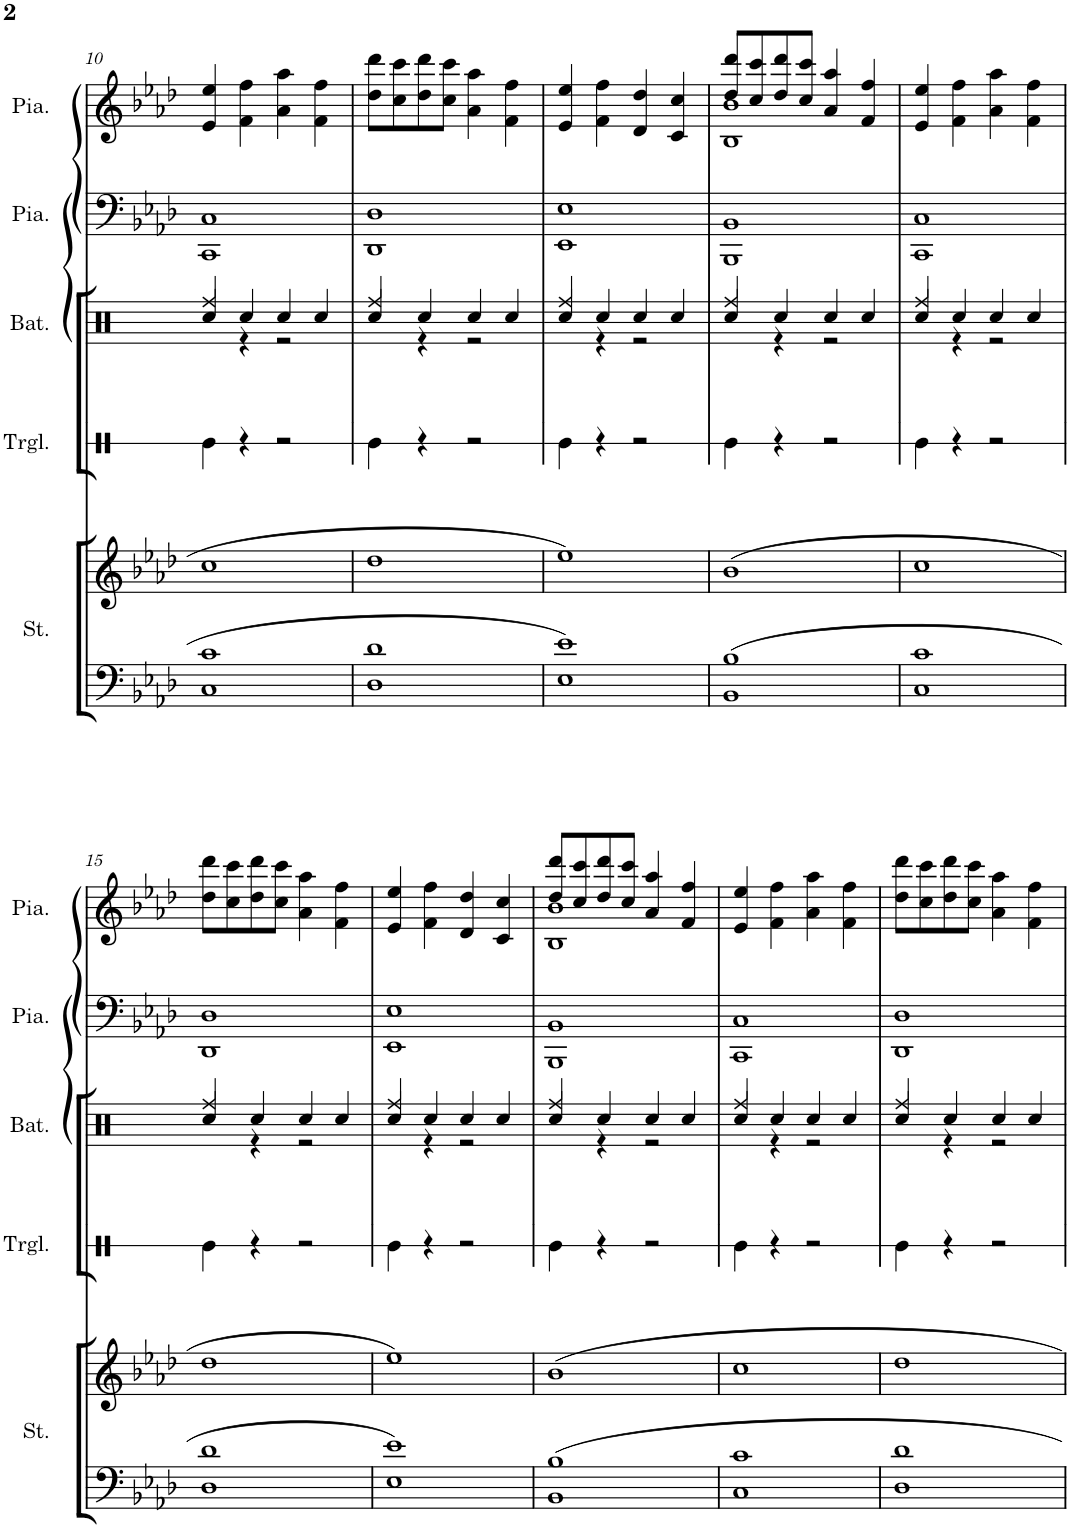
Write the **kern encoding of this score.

**kern	**kern	**kern	**kern	**kern	**kern
*part5	*part5	*part4	*part3	*part2	*part1
*staff6	*staff5	*staff4	*staff3	*staff2	*staff1
*I"Cordes	*	*I"Triangle	*I"Batterie	*I"Piano	*I"Piano
*	*	*I'Trgl.	*I'Bat.	*I'Pia.	*I'Pia.
!!LO:PB:g=z
*clefF4	*clefG2	*clefX	*clefX	*clefF4	*clefG2
*k[b-e-a-d-]	*k[b-e-a-d-]	*k[]	*k[]	*k[b-e-a-d-]	*k[b-e-a-d-]
*M4/4	*M4/4	*M4/4	*M4/4	*M4/4	*M4/4
=10	=10	=10	=10	=10	=10
*	*	*	*^	*	*
1C 1c	1cc	4Re\	4Rcc/	4Rff/	1CC 1C	4e-/ 4ee-/
.	.	4r	4Rcc/	4r	.	4f\ 4ff\
.	.	2r	4Rcc/	2r	.	4a-\ 4aa-\
.	.	.	4Rcc/	.	.	4f\ 4ff\
=11	=11	=11	=11	=11	=11	=11
1D- 1d-	1dd-	4Re\	4Rcc/	4Rff/	1DD- 1D-	8dd-\ 8ddd-\L
.	.	.	.	.	.	8cc\ 8ccc\
.	.	4r	4Rcc/	4r	.	8dd-\ 8ddd-\
.	.	.	.	.	.	8cc\ 8ccc\J
.	.	2r	4Rcc/	2r	.	4a-\ 4aa-\
.	.	.	4Rcc/	.	.	4f\ 4ff\
=12	=12	=12	=12	=12	=12	=12
1E- 1e-	1ee-	4Re\	4Rcc/	4Rff/	1EE- 1E-	4e-/ 4ee-/
.	.	4r	4Rcc/	4r	.	4f\ 4ff\
.	.	2r	4Rcc/	2r	.	4d-/ 4dd-/
.	.	.	4Rcc/	.	.	4c/ 4cc/
=13	=13	=13	=13	=13	=13	=13
*	*	*	*	*	*	*^
1BB- 1B-	(1b-	4Re\	4Rcc/	4Rff/	1BBB- 1BB-	8dd-/ 8ddd-/L	1B- 1b-
.	.	.	.	.	.	8cc/ 8ccc/	.
.	.	4r	4Rcc/	4r	.	8dd-/ 8ddd-/	.
.	.	.	.	.	.	8cc/ 8ccc/J	.
.	.	2r	4Rcc/	2r	.	4a-/ 4aa-/	.
.	.	.	4Rcc/	.	.	4f/ 4ff/	.
*	*	*	*	*	*	*v	*v
=14	=14	=14	=14	=14	=14	=14
1C 1c	1cc	4Re\	4Rcc/	4Rff/	1CC 1C	4e-/ 4ee-/
.	.	4r	4Rcc/	4r	.	4f\ 4ff\
.	.	2r	4Rcc/	2r	.	4a-\ 4aa-\
.	.	.	4Rcc/	.	.	4f\ 4ff\
!!LO:LB:g=z
=15	=15	=15	=15	=15	=15	=15
1D- 1d-	1dd-	4Re\	4Rcc/	4Rff/	1DD- 1D-	8dd-\ 8ddd-\L
.	.	.	.	.	.	8cc\ 8ccc\
.	.	4r	4Rcc/	4r	.	8dd-\ 8ddd-\
.	.	.	.	.	.	8cc\ 8ccc\J
.	.	2r	4Rcc/	2r	.	4a-\ 4aa-\
.	.	.	4Rcc/	.	.	4f\ 4ff\
=16	=16	=16	=16	=16	=16	=16
1E- 1e-	1ee-)	4Re\	4Rcc/	4Rff/	1EE- 1E-	4e-/ 4ee-/
.	.	4r	4Rcc/	4r	.	4f\ 4ff\
.	.	2r	4Rcc/	2r	.	4d-/ 4dd-/
.	.	.	4Rcc/	.	.	4c/ 4cc/
=17	=17	=17	=17	=17	=17	=17
*	*	*	*	*	*	*^
1BB- 1B-	1b-	4Re\	4Rcc/	4Rff/	1BBB- 1BB-	8dd-/ 8ddd-/L	1B- 1b-
.	.	.	.	.	.	8cc/ 8ccc/	.
.	.	4r	4Rcc/	4r	.	8dd-/ 8ddd-/	.
.	.	.	.	.	.	8cc/ 8ccc/J	.
.	.	2r	4Rcc/	2r	.	4a-/ 4aa-/	.
.	.	.	4Rcc/	.	.	4f/ 4ff/	.
*	*	*	*	*	*	*v	*v
=18	=18	=18	=18	=18	=18	=18
1C 1c	1cc	4Re\	4Rcc/	4Rff/	1CC 1C	4e-/ 4ee-/
.	.	4r	4Rcc/	4r	.	4f\ 4ff\
.	.	2r	4Rcc/	2r	.	4a-\ 4aa-\
.	.	.	4Rcc/	.	.	4f\ 4ff\
=19	=19	=19	=19	=19	=19	=19
1D- 1d-	1dd-	4Re\	4Rcc/	4Rff/	1DD- 1D-	8dd-\ 8ddd-\L
.	.	.	.	.	.	8cc\ 8ccc\
.	.	4r	4Rcc/	4r	.	8dd-\ 8ddd-\
.	.	.	.	.	.	8cc\ 8ccc\J
.	.	2r	4Rcc/	2r	.	4a-\ 4aa-\
.	.	.	4Rcc/	.	.	4f\ 4ff\
*	*	*	*v	*v	*	*
=	=	=	=	=	=
*-	*-	*-	*-	*-	*-
